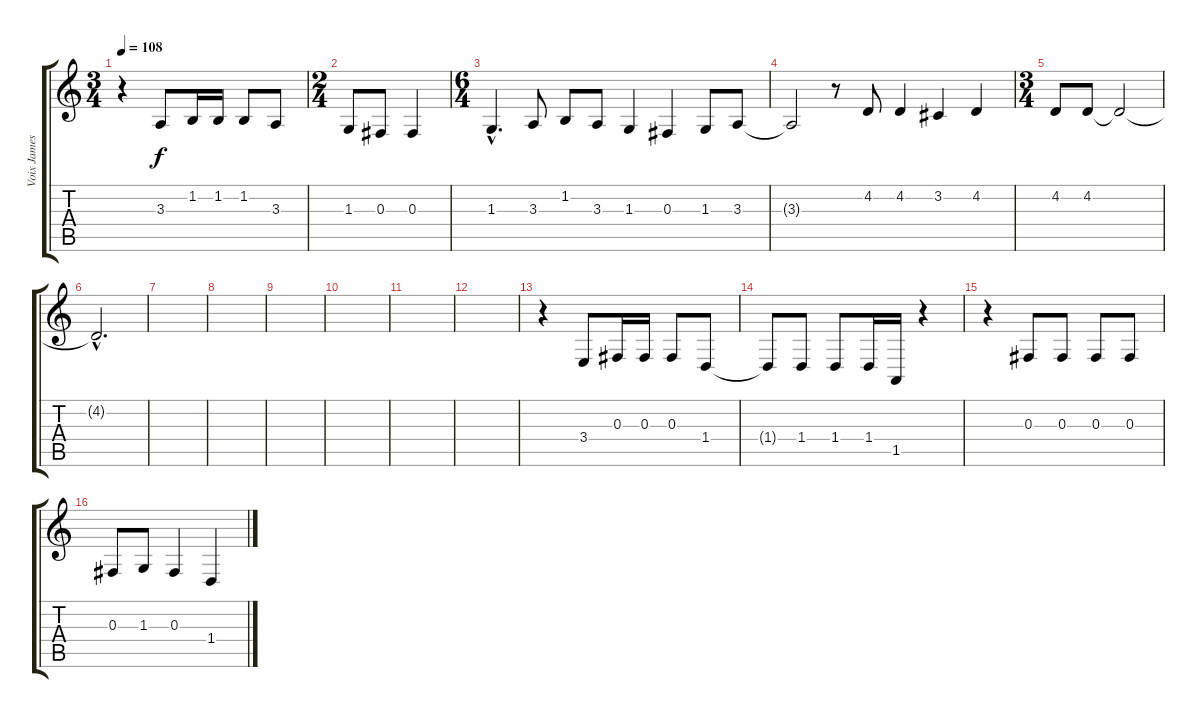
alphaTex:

\track ("Voix James" "Voix James") {instrument lead6voice}
\staff {score tabs}
\tuning (Eb4 Bb3 Gb3 Db3 Ab2 Eb2) {hide}
\ts (3 4)
\tempo 108
\clef g2
\ks c
r.4{dy f} 3.3.8 1.2.16 1.2.16 1.2.8 3.3.8 |
\ts (2 4)
1.3.8 0.3.8 0.3.4 |
\ts (6 4)
1.3{hac}.4{d} 3.3.8 1.2.8 3.3.8 1.3.4 0.3.4 1.3.8 3.3.8 |
3.3{t}.2 r.8 4.2.8 4.2.4 3.2.4 4.2.4 |
\ts (3 4)
4.2.8 4.2.8 4.2{t}.2 |
4.2{hac t}.2{d} |
|
|
|
|
|
|
r.4 3.4.8 0.3.16 0.3.16 0.3.8 1.4.8 |
1.4{t}.8 1.4.8 1.4.8 1.4.16 1.5.16 r.4 |
r.4 0.3.8 0.3.8 0.3.8 0.3.8 |
0.3.8 1.3.8 0.3.4 1.4.4
